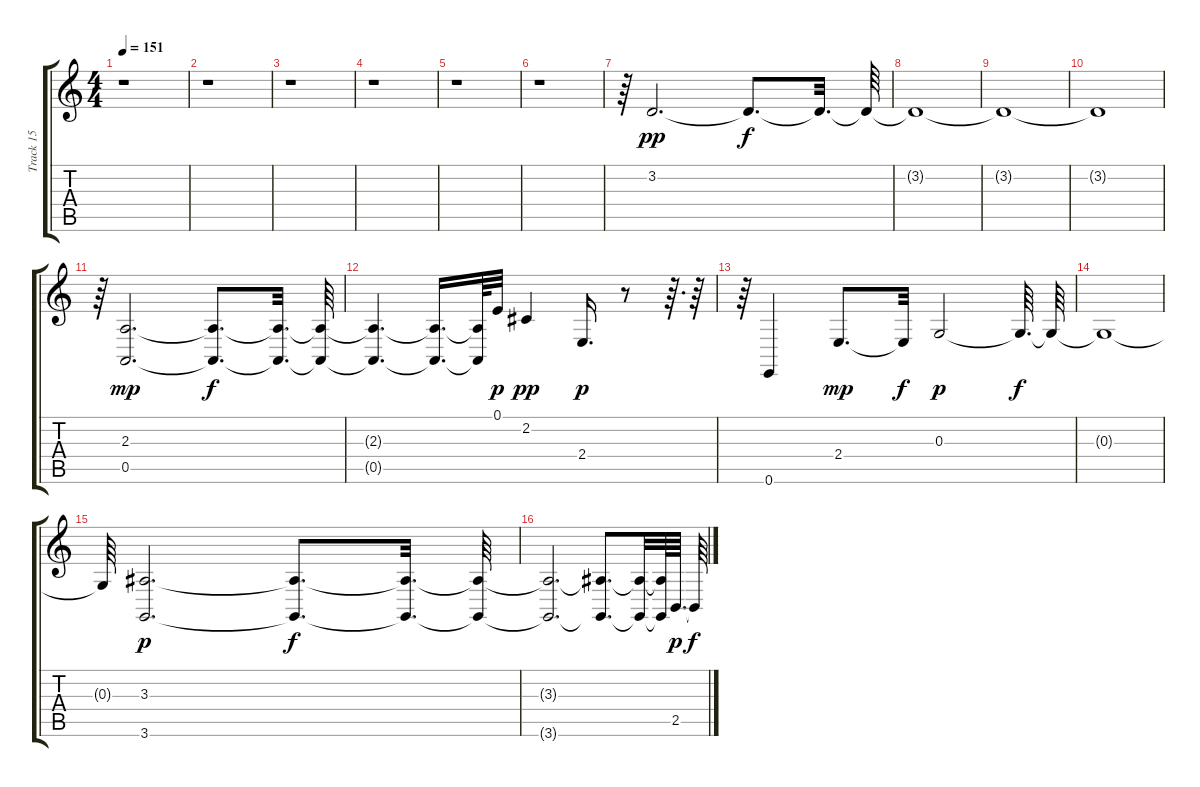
\track ("Track 15" "Track 15") {instrument voiceoohs}
\staff {score tabs}
\tuning (E4 B3 G3 D3 A2 E2) {hide}
\ts (4 4)
\tempo 151
\clef g2
\ks c
r.1{dy f} |
r.1 |
r.1 |
r.1 |
r.1 |
r.1 |
r.64 3.2.2{d dy pp} 3.2{t}.8{d dy f} 3.2{t}.32{d} 3.2{t}.64 |
3.2{t}.1 |
3.2{t}.1 |
3.2{t}.1 |
r.64 (2.3 0.5).2{d dy mp} (2.3{t} 0.5{t}).8{d dy f} (2.3{t} 0.5{t}).32{d} (2.3{t} 0.5{t}).64 |
(2.3{t} 0.5{t}).4{d} (2.3{t} 0.5{t}).16{d} (2.3{t} 0.5{t}).64 0.1.32{dy p} 2.2.4{dy pp} 2.4.16{d dy p} r.8 r.64{d} r.64 |
r.64 0.6.4 2.4.8{d dy mp} 2.4{t}.32{dy f} 0.3.2{dy p} 0.3{t}.64{d dy f} 0.3{t}.64 |
0.3{t}.1 |
0.3{t}.64 (3.3 3.6).2{d dy p} (3.3{t} 3.6{t}).8{d dy f} (3.3{t} 3.6{t}).32{d} (3.3{t} 3.6{t}).64 |
(3.3{t} 3.6{t}).2{d} (3.3{t} 3.6{t}).8{d} (3.3{t} 3.6{t}).32 (3.3{t} 3.6{t}).64 2.5.64{d dy p} 2.5{t}.64{dy f}
